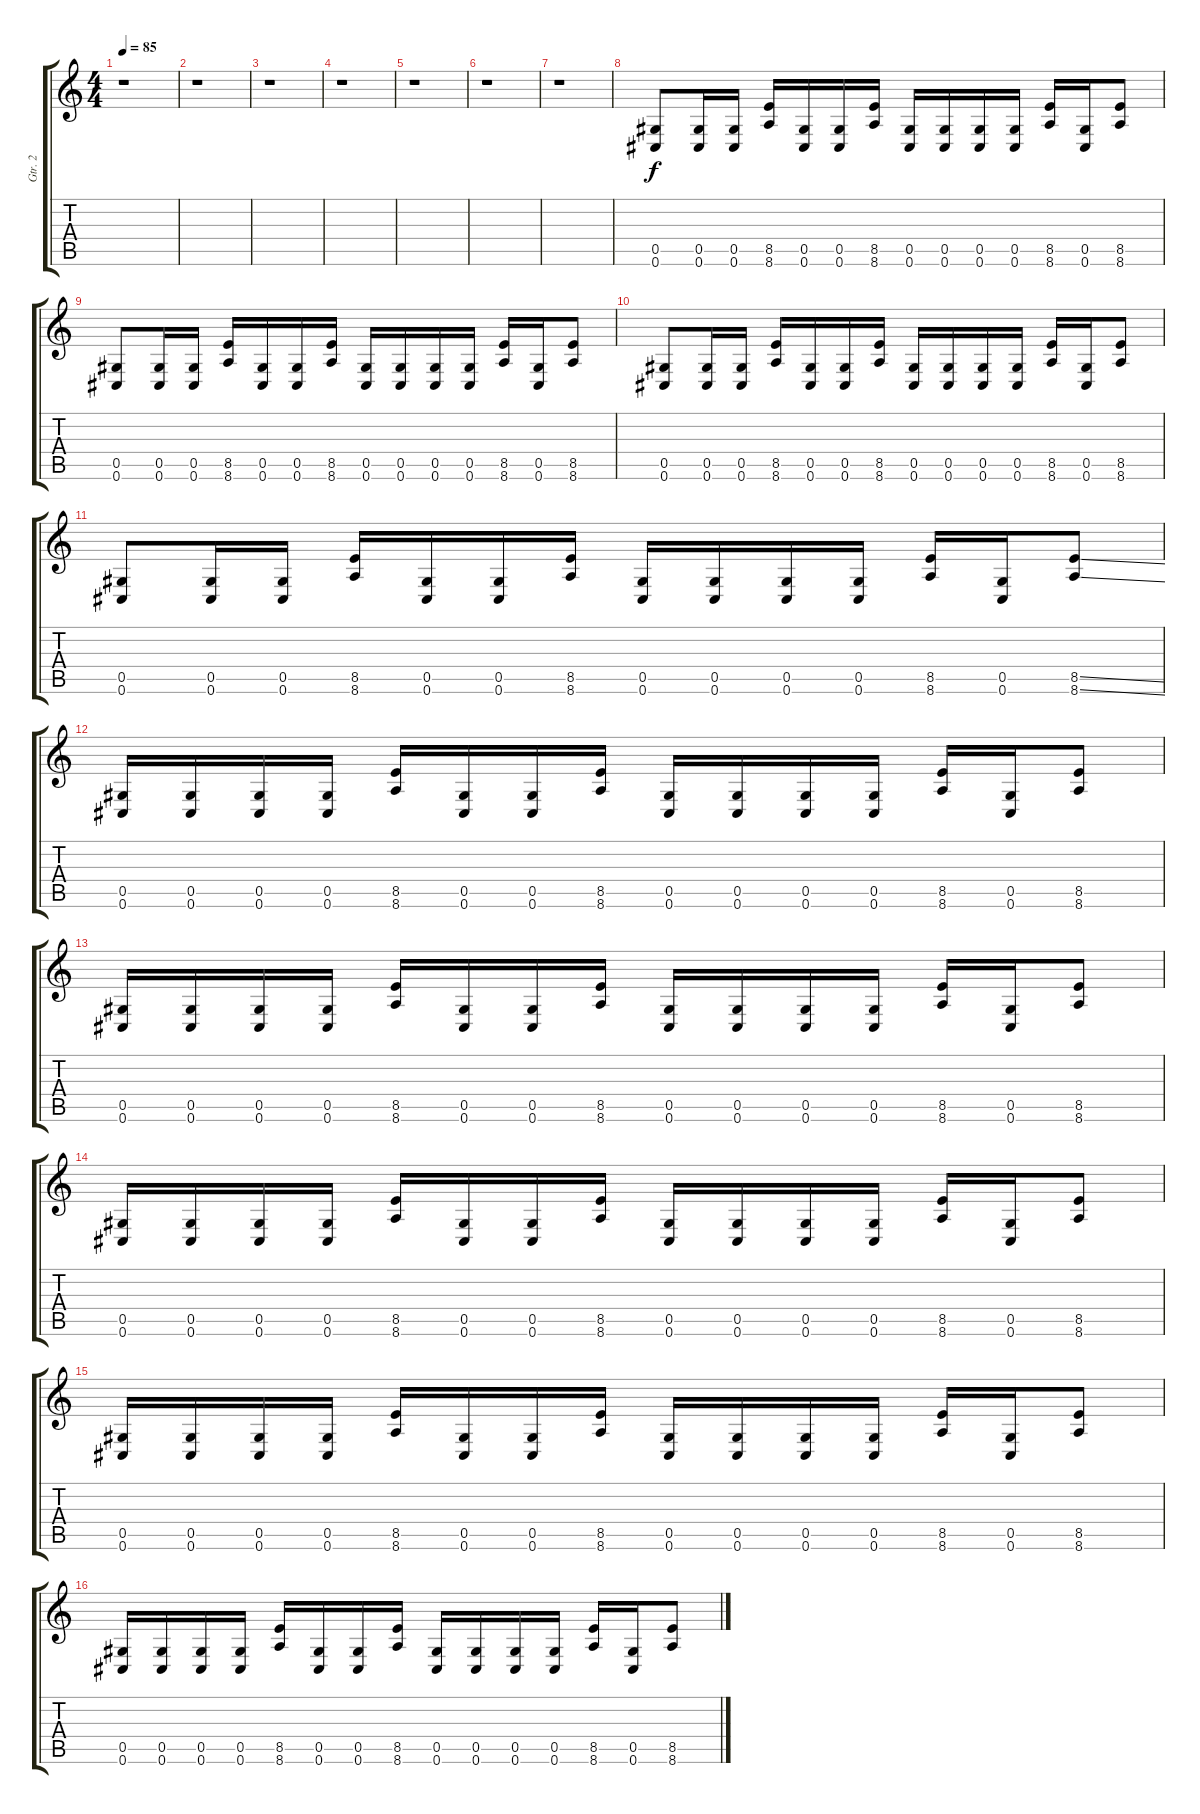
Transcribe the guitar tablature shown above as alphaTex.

\track ("Gtr. 2" "Gtr. 2") {instrument distortionguitar}
\staff {score tabs}
\tuning (Eb4 Bb3 Gb3 Db3 Ab2 Db2) {hide}
\ts (4 4)
\tempo 85
\clef g2
\ks c
r.1{dy f instrument distortionguitar} |
r.1 |
r.1 |
r.1 |
r.1 |
r.1 |
r.1 |
(0.5 0.6).8 (0.5 0.6).16 (0.5 0.6).16 (8.5 8.6).16 (0.5 0.6).16 (0.5 0.6).16 (8.5 8.6).16 (0.5 0.6).16 (0.5 0.6).16 (0.5 0.6).16 (0.5 0.6).16 (8.5 8.6).16 (0.5 0.6).16 (8.5 8.6).8 |
(0.5 0.6).8 (0.5 0.6).16 (0.5 0.6).16 (8.5 8.6).16 (0.5 0.6).16 (0.5 0.6).16 (8.5 8.6).16 (0.5 0.6).16 (0.5 0.6).16 (0.5 0.6).16 (0.5 0.6).16 (8.5 8.6).16 (0.5 0.6).16 (8.5 8.6).8 |
(0.5 0.6).8 (0.5 0.6).16 (0.5 0.6).16 (8.5 8.6).16 (0.5 0.6).16 (0.5 0.6).16 (8.5 8.6).16 (0.5 0.6).16 (0.5 0.6).16 (0.5 0.6).16 (0.5 0.6).16 (8.5 8.6).16 (0.5 0.6).16 (8.5 8.6).8 |
(0.5 0.6).8 (0.5 0.6).16 (0.5 0.6).16 (8.5 8.6).16 (0.5 0.6).16 (0.5 0.6).16 (8.5 8.6).16 (0.5 0.6).16 (0.5 0.6).16 (0.5 0.6).16 (0.5 0.6).16 (8.5 8.6).16 (0.5 0.6).16 (8.5{ss} 8.6{ss}).8 |
(0.5 0.6).16{instrument electricguitarmuted} (0.5 0.6).16 (0.5 0.6).16 (0.5 0.6).16 (8.5 8.6).16{instrument distortionguitar} (0.5 0.6).16{instrument electricguitarmuted} (0.5 0.6).16 (8.5 8.6).16{instrument distortionguitar} (0.5 0.6).16{instrument electricguitarmuted} (0.5 0.6).16 (0.5 0.6).16 (0.5 0.6).16 (8.5 8.6).16{instrument distortionguitar} (0.5 0.6).16{instrument electricguitarmuted} (8.5 8.6).8{instrument distortionguitar} |
(0.5 0.6).16{instrument electricguitarmuted} (0.5 0.6).16 (0.5 0.6).16 (0.5 0.6).16 (8.5 8.6).16{instrument distortionguitar} (0.5 0.6).16{instrument electricguitarmuted} (0.5 0.6).16 (8.5 8.6).16{instrument distortionguitar} (0.5 0.6).16{instrument electricguitarmuted} (0.5 0.6).16 (0.5 0.6).16 (0.5 0.6).16 (8.5 8.6).16{instrument distortionguitar} (0.5 0.6).16{instrument electricguitarmuted} (8.5 8.6).8{instrument distortionguitar} |
(0.5 0.6).16{instrument electricguitarmuted} (0.5 0.6).16 (0.5 0.6).16 (0.5 0.6).16 (8.5 8.6).16{instrument distortionguitar} (0.5 0.6).16{instrument electricguitarmuted} (0.5 0.6).16 (8.5 8.6).16{instrument distortionguitar} (0.5 0.6).16{instrument electricguitarmuted} (0.5 0.6).16 (0.5 0.6).16 (0.5 0.6).16 (8.5 8.6).16{instrument distortionguitar} (0.5 0.6).16{instrument electricguitarmuted} (8.5 8.6).8{instrument distortionguitar} |
(0.5 0.6).16{instrument electricguitarmuted} (0.5 0.6).16 (0.5 0.6).16 (0.5 0.6).16 (8.5 8.6).16{instrument distortionguitar} (0.5 0.6).16{instrument electricguitarmuted} (0.5 0.6).16 (8.5 8.6).16{instrument distortionguitar} (0.5 0.6).16{instrument electricguitarmuted} (0.5 0.6).16 (0.5 0.6).16 (0.5 0.6).16 (8.5 8.6).16{instrument distortionguitar} (0.5 0.6).16{instrument electricguitarmuted} (8.5 8.6).8{instrument distortionguitar} |
(0.5 0.6).16{instrument electricguitarmuted} (0.5 0.6).16 (0.5 0.6).16 (0.5 0.6).16 (8.5 8.6).16{instrument distortionguitar} (0.5 0.6).16{instrument electricguitarmuted} (0.5 0.6).16 (8.5 8.6).16{instrument distortionguitar} (0.5 0.6).16{instrument electricguitarmuted} (0.5 0.6).16 (0.5 0.6).16 (0.5 0.6).16 (8.5 8.6).16{instrument distortionguitar} (0.5 0.6).16{instrument electricguitarmuted} (8.5 8.6).8{instrument distortionguitar}
